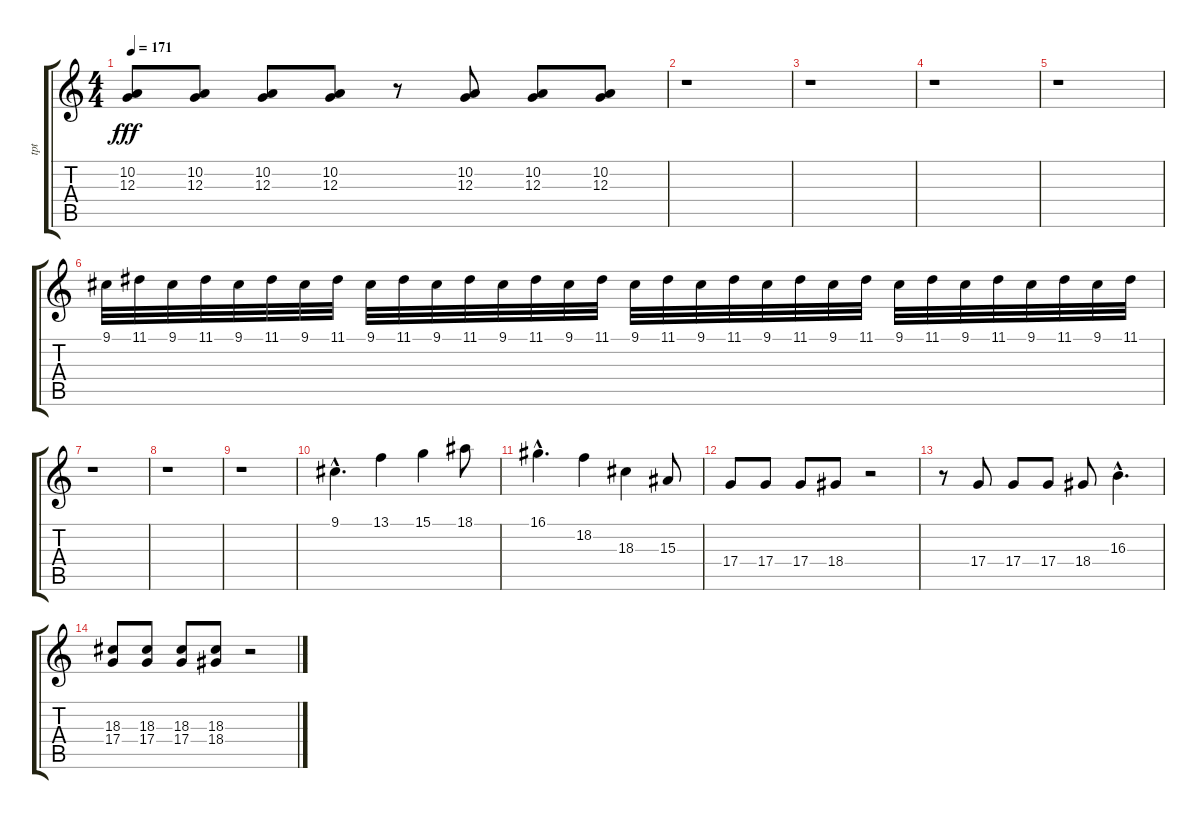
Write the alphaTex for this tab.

\track ("tpt" "tpt") {instrument trumpet}
\staff {score tabs}
\tuning (E4 B3 G3 D3 A2 E2) {hide}
\ts (4 4)
\tempo 171
\clef g2
\ks c
(10.2 12.3).8{dy fff} (10.2 12.3).8 (10.2 12.3).8 (10.2 12.3).8 r.8 (10.2 12.3).8 (10.2 12.3).8 (10.2 12.3).8 |
r.1 |
r.1 |
r.1 |
r.1 |
9.1.32 11.1.32 9.1.32 11.1.32 9.1.32 11.1.32 9.1.32 11.1.32 9.1.32 11.1.32 9.1.32 11.1.32 9.1.32 11.1.32 9.1.32 11.1.32 9.1.32 11.1.32 9.1.32 11.1.32 9.1.32 11.1.32 9.1.32 11.1.32 9.1.32 11.1.32 9.1.32 11.1.32 9.1.32 11.1.32 9.1.32 11.1.32 |
r.1 |
r.1 |
r.1 |
9.1{hac}.4{d} 13.1.4 15.1.4 18.1.8 |
16.1{hac}.4{d} 18.2.4 18.3.4 15.3.8 |
17.4.8 17.4.8 17.4.8 18.4.8 r.2 |
r.8 17.4.8 17.4.8 17.4.8 18.4.8 16.3{hac}.4{d} |
(18.3 17.4).8 (18.3 17.4).8 (18.3 17.4).8 (18.3 18.4).8 r.2
